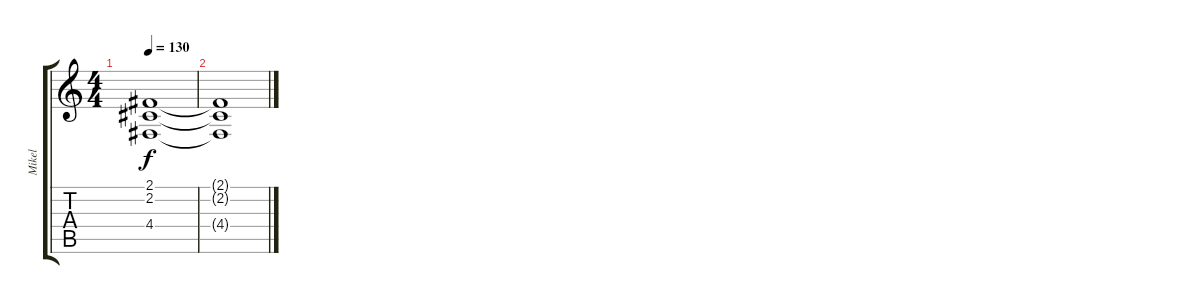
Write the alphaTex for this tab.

\track ("Mikel" "Mikel") {instrument stringensemble1}
\staff {score tabs}
\tuning (E4 B3 G3 D3 A2 E2) {hide}
\ts (4 4)
\tempo 130
\clef g2
\ks c
(2.1{t} 2.2{t} 4.4{t}).1{dy f} |
(2.1{t} 2.2{t} 4.4{t}).1
